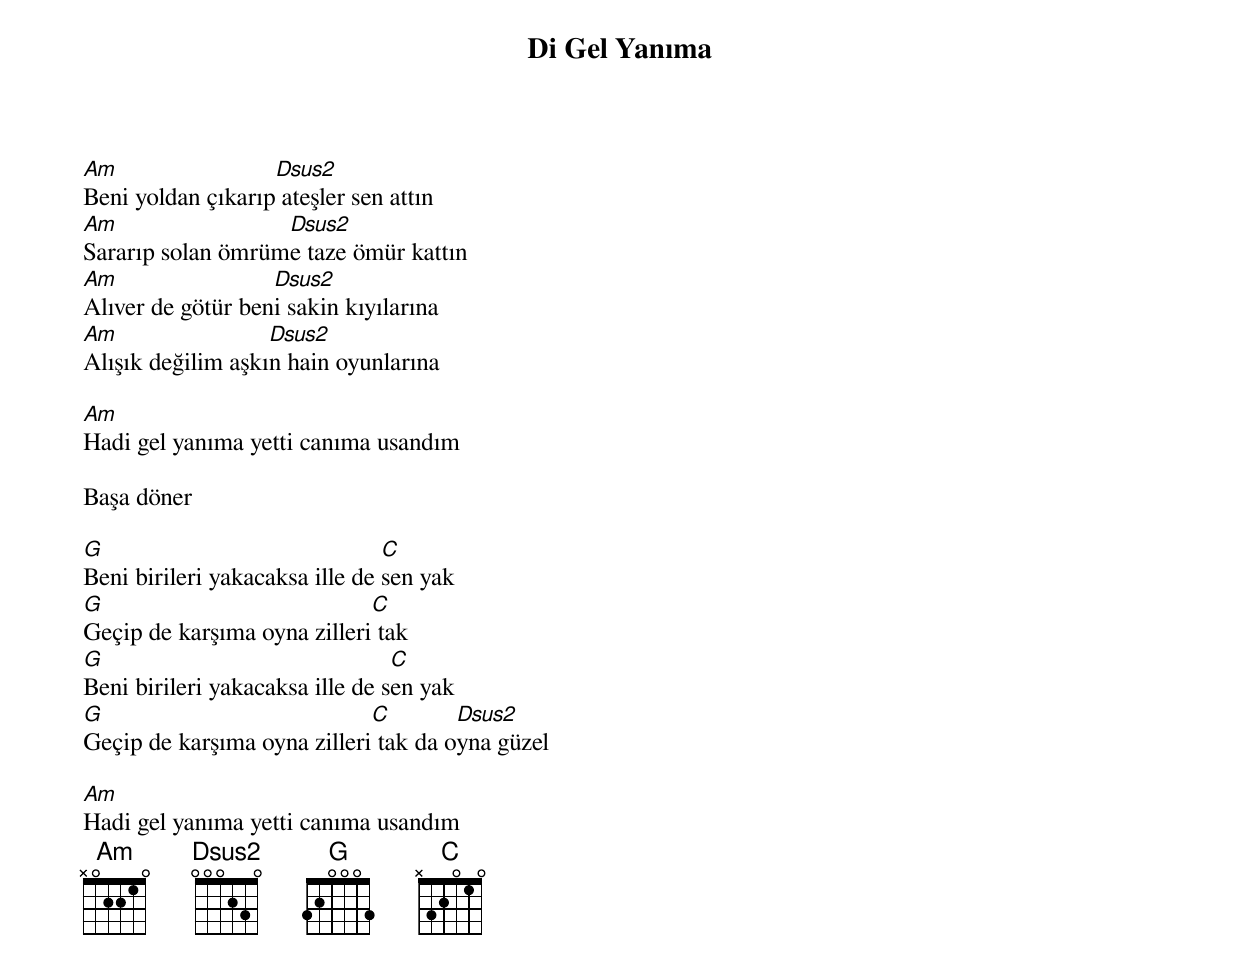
{title: Di Gel Yanıma}
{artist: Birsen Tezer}

Am                 Dsus2
Beni yoldan çıkarıp ateşler sen attın
Am                 Dsus2
Sararıp solan ömrüme taze ömür kattın
Am                 Dsus2
Alıver de götür beni sakin kıyılarına
Am                 Dsus2
Alışık değilim aşkın hain oyunlarına

Am
Hadi gel yanıma yetti canıma usandım

Başa döner

G                               C
Beni birileri yakacaksa ille de sen yak
G                            C
Geçip de karşıma oyna zilleri tak
G                                C
Beni birileri yakacaksa ille de sen yak
G                            C        Dsus2
Geçip de karşıma oyna zilleri tak da oyna güzel

Am
Hadi gel yanıma yetti canıma usandım
